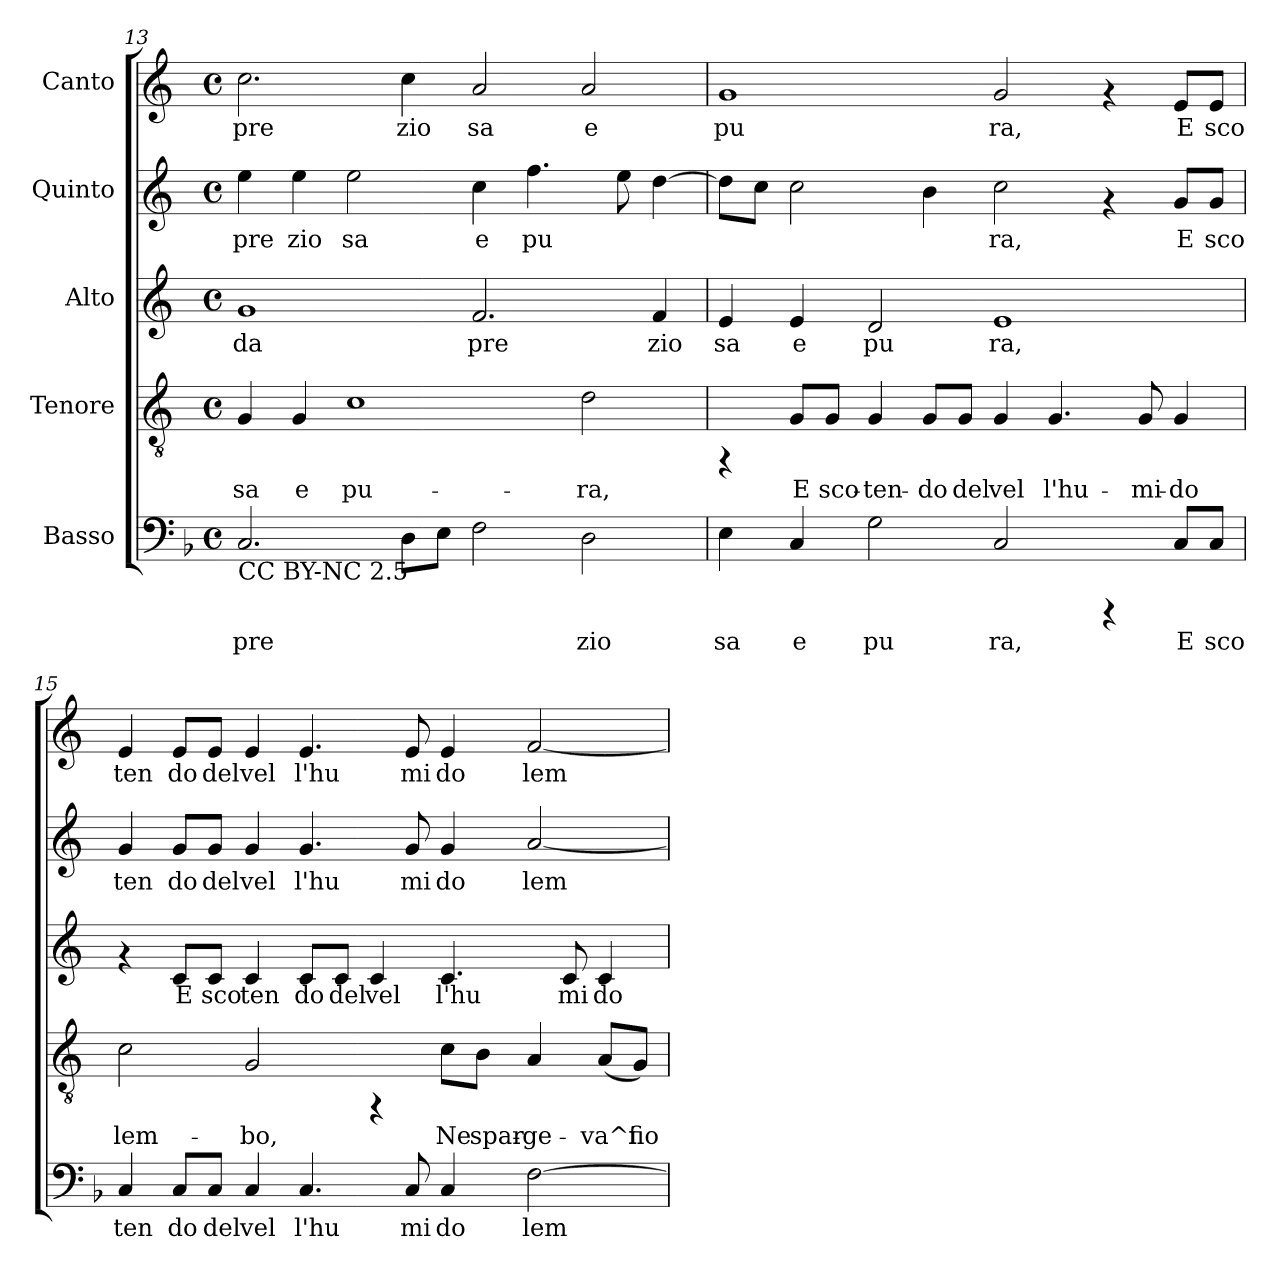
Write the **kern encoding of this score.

**kern	**text	**kern	**text	**kern	**text	**kern	**text	**kern	**text
*part5	*part5	*part4	*part4	*part3	*part3	*part2	*part2	*part1	*part1
*staff5	*staff5	*staff4	*staff4	*staff3	*staff3	*staff2	*staff2	*staff1	*staff1
*I"Basso	*	*I"Tenore	*	*I"Alto	*	*I"Quinto	*	*I"Canto	*
!!LO:PB:g=z
*clefF4	*	*clefGv2	*	*clefG2	*	*clefG2	*	*clefG2	*
*	*	*ITrd-3c-5	*	*ITrd-3c-5	*	*ITrd-3c-5	*	*ITrd-3c-5	*
*k[b-]	*	*k[b-]	*	*k[b-]	*	*k[b-]	*	*k[b-]	*
*F:	*	*F:	*	*F:	*	*F:	*	*F:	*
*M4/4	*	*M4/4	*	*M4/4	*	*M4/4	*	*M4/4	*
*met(c)	*	*met(c)	*	*met(c)	*	*met(c)	*	*met(c)	*
=13	=13	=13	=13	=13	=13	=13	=13	=13	=13
!LO:TX:b:t=CC BY-NC 2.5	!	!	!	!	!	!	!	!	!
!	!LO:LY:b:cj	!	!LO:LY:b:cj	!	!LO:LY:b:cj	!	!LO:LY:b:cj	!	!LO:LY:b:cj
2.C/	pre	4c/	-sa	1cc	da	4aa\	pre	2.ff\	pre
!	!	!	!LO:LY:b:cj	!	!	!	!LO:LY:b:cj	!	!
.	.	4c/	e	.	.	4aa\	zio	.	.
!	!	!	!LO:LY:b:cj	!	!	!	!LO:LY:b:cj	!	!
.	.	1f	pu-	.	.	2aa\	sa	.	.
!	!LO:LY:b:cj	!	!	!	!	!	!	!	!LO:LY:b:cj
8D\L	.	.	.	.	.	.	.	4ff\	zio
!	!LO:LY:b:cj	!	!	!	!	!	!	!	!
8E\J	.	.	.	.	.	.	.	.	.
!	!LO:LY:b:cj	!	!	!	!LO:LY:b:cj	!	!LO:LY:b:cj	!	!LO:LY:b:cj
2F\	.	.	.	2.b-/	pre	4ff\	e	2dd/	sa
!	!	!	!	!	!	!	!LO:LY:b:cj	!	!
.	.	.	.	.	.	4.bb-\	pu	.	.
!	!LO:LY:b:cj	!	!LO:LY:b:cj	!	!	!	!	!	!LO:LY:b:cj
2D\	zio	2g\	-ra,	.	.	.	.	2dd/	e
!	!	!	!	!	!	!	!LO:LY:b:cj	!	!
.	.	.	.	.	.	8aa\	.	.	.
!	!	!	!	!	!LO:LY:b:cj	!	!LO:LY:b:cj	!	!
.	.	.	.	4b-/	zio	[>4gg\	.	.	.
=14	=14	=14	=14	=14	=14	=14	=14	=14	=14
!	!LO:LY:b:cj	!	!	!	!LO:LY:b:cj	!	!LO:LY:b:cj	!	!LO:LY:b:cj
4E\	sa	4rFF	.	4a/	sa	8gg\L]	.	1cc	pu
!	!	!	!	!	!	!	!LO:LY:b:cj	!	!
.	.	.	.	.	.	8ff\J	.	.	.
!	!LO:LY:b:cj	!	!LO:LY:b:cj	!	!LO:LY:b:cj	!	!LO:LY:b:cj	!	!
4C/	e	8c/L	E	4a/	e	2ff\	.	.	.
!	!	!	!LO:LY:b:cj	!	!	!	!	!	!
.	.	8c/J	sco-	.	.	.	.	.	.
!	!LO:LY:b:cj	!	!LO:LY:b:cj	!	!LO:LY:b:cj	!	!	!	!
2G\	pu	4c/	-ten-	2g/	pu	.	.	.	.
!	!	!	!LO:LY:b:cj	!	!	!	!LO:LY:b:cj	!	!
.	.	8c/L	-do	.	.	4ee\	.	.	.
!	!	!	!LO:LY:b:cj	!	!	!	!	!	!
.	.	8c/J	del	.	.	.	.	.	.
!	!LO:LY:b:cj	!	!LO:LY:b:cj	!	!LO:LY:b:cj	!	!LO:LY:b:cj	!	!LO:LY:b:cj
2C/	ra,	4c/	vel	1a	ra,	2ff\	ra,	2cc/	ra,
!	!	!	!LO:LY:b:cj	!	!	!	!	!	!
.	.	4.c/	l'hu-	.	.	.	.	.	.
4rCCC	.	.	.	.	.	4rf	.	4rf	.
!	!	!	!LO:LY:b:cj	!	!	!	!	!	!
.	.	8c/	-mi-	.	.	.	.	.	.
!	!LO:LY:b:cj	!	!LO:LY:b:cj	!	!	!	!LO:LY:b:cj	!	!LO:LY:b:cj
8C/L	E	4c/	-do	.	.	8cc/L	E	8a/L	E
!	!LO:LY:b:cj	!	!	!	!	!	!LO:LY:b:cj	!	!LO:LY:b:cj
8C/J	sco	.	.	.	.	8cc/J	sco	8a/J	sco
=15	=15	=15	=15	=15	=15	=15	=15	=15	=15
!	!LO:LY:b:cj	!	!LO:LY:b:cj	!	!	!	!LO:LY:b:cj	!	!LO:LY:b:cj
4C/	ten	2f\	lem-	4rf	.	4cc/	ten	4a/	ten
!	!LO:LY:b:cj	!	!	!	!LO:LY:b:cj	!	!LO:LY:b:cj	!	!LO:LY:b:cj
8C/L	do	.	.	8f/L	E	8cc/L	do	8a/L	do
!	!LO:LY:b:cj	!	!	!	!LO:LY:b:cj	!	!LO:LY:b:cj	!	!LO:LY:b:cj
8C/J	del	.	.	8f/J	sco	8cc/J	del	8a/J	del
!	!LO:LY:b:cj	!	!LO:LY:b:cj	!	!LO:LY:b:cj	!	!LO:LY:b:cj	!	!LO:LY:b:cj
4C/	vel	2c/	-bo,	4f/	ten	4cc/	vel	4a/	vel
!	!LO:LY:b:cj	!	!	!	!LO:LY:b:cj	!	!LO:LY:b:cj	!	!LO:LY:b:cj
4.C/	l'hu	.	.	8f/L	do	4.cc/	l'hu	4.a/	l'hu
!	!	!	!	!	!LO:LY:b:cj	!	!	!	!
.	.	.	.	8f/J	del	.	.	.	.
!	!	!	!	!	!LO:LY:b:cj	!	!	!	!
.	.	4rFF	.	4f/	vel	.	.	.	.
!	!LO:LY:b:cj	!	!	!	!	!	!LO:LY:b:cj	!	!LO:LY:b:cj
8C/	mi	.	.	.	.	8cc/	mi	8a/	mi
!	!LO:LY:b:cj	!	!LO:LY:b:cj	!	!LO:LY:b:cj	!	!LO:LY:b:cj	!	!LO:LY:b:cj
4C/	do	8f\L	Ne	4.f/	l'hu	4cc/	do	4a/	do
!	!	!	!LO:LY:b:cj	!	!	!	!	!	!
.	.	8e\J	spar-	.	.	.	.	.	.
!	!LO:LY:b:cj	!	!LO:LY:b:cj	!	!	!	!LO:LY:b:cj	!	!LO:LY:b:cj
[<2F\	lem	4d/	-ge-	.	.	[<2dd/	lem	[<2b-/	lem
!	!	!	!	!	!LO:LY:b:cj	!	!	!	!
.	.	.	.	8f/	mi	.	.	.	.
!	!	!	!LO:LY:b:cj	!	!LO:LY:b:cj	!	!	!	!
.	.	(<8d/L	-va^i	4f/	do	.	.	.	.
!	!	!	!LO:LY:b:cj	!	!	!	!	!	!
.	.	8c/J)	fio-	.	.	.	.	.	.
=	=	=	=	=	=	=	=	=	=
*-	*-	*-	*-	*-	*-	*-	*-	*-	*-
